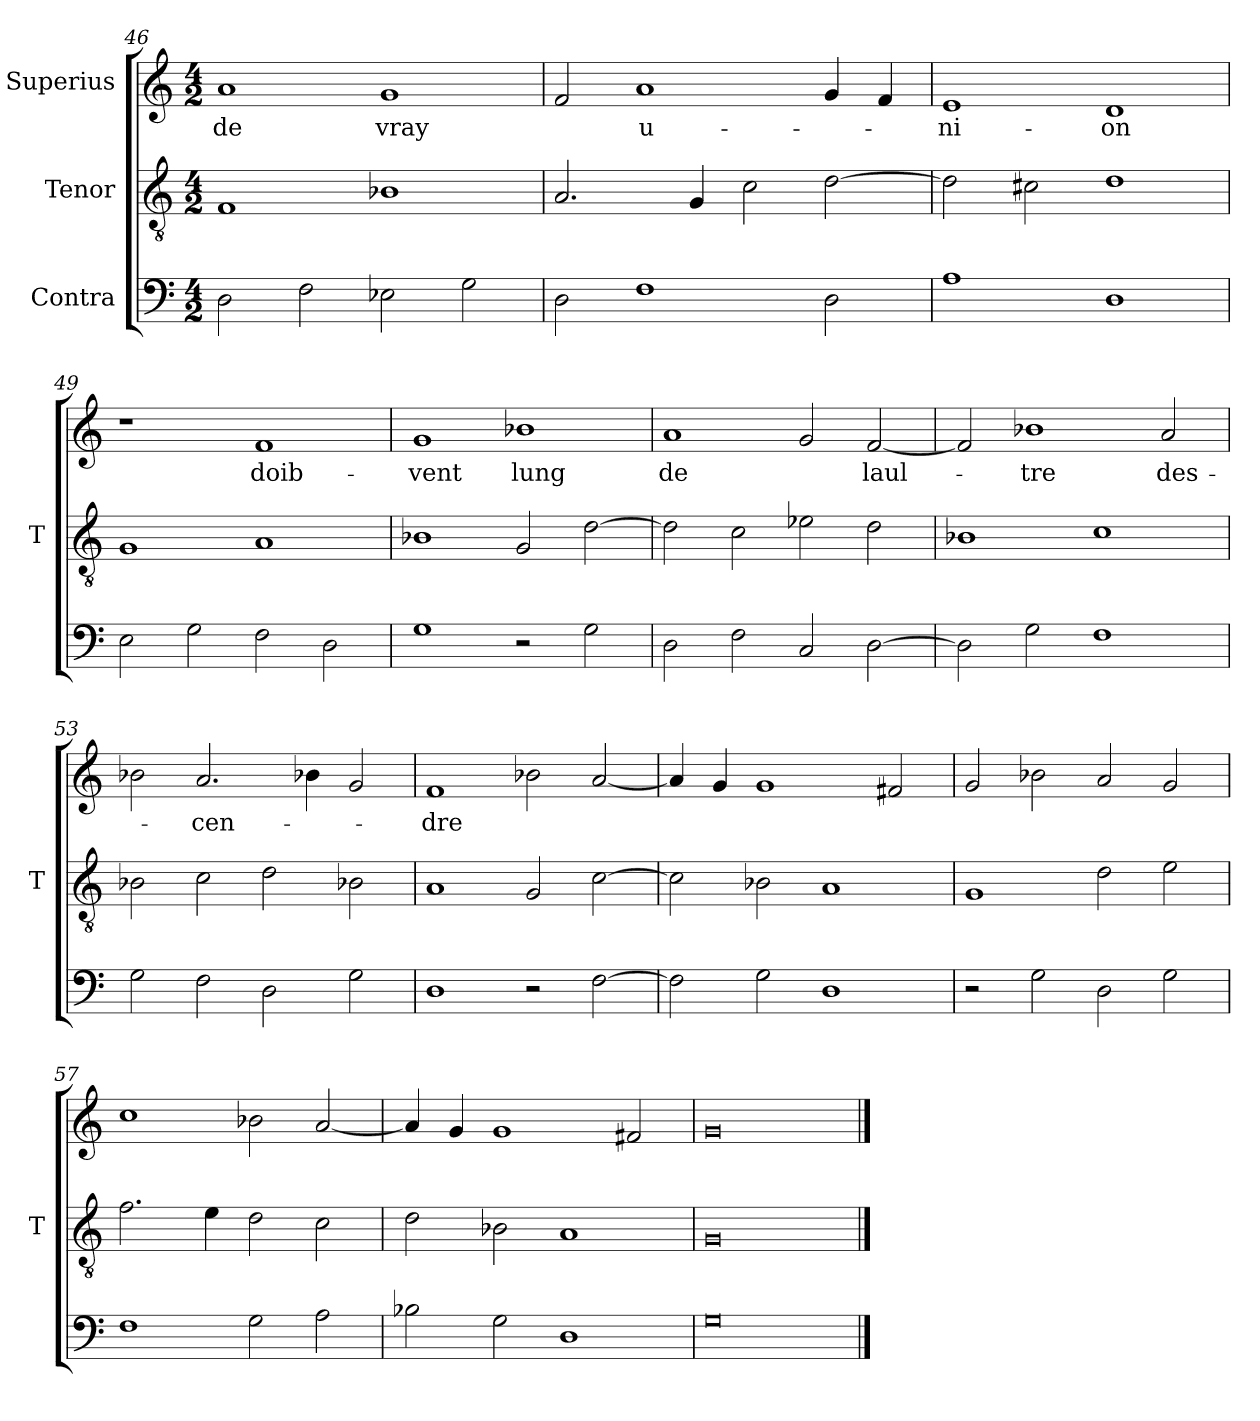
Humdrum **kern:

**kern	**kern	**kern	**text
*part3	*part2	*part1	*part1
*staff3	*staff2	*staff1	*staff1
*I"Contra	*I"Tenor	*I"Superius	*
*	*I'T	*	*
*clefF4	*clefGv2	*clefG2	*
*M4/2	*M4/2	*M4/2	*
=46	=46	=46	=46
2D	1F	1a	-de
2F	.	.	.
2E-X	1B-X	1g	-vray
2G	.	.	.
=47	=47	=47	=47
2D	2.A	2f	.
1F	.	1a	u-
.	4G	.	.
.	2c	.	.
2D	[2d	4g	.
.	.	4f	.
=48	=48	=48	=48
1A	2d]	1e	-ni-
.	2c#X	.	.
1D	1d	1d	-on
=49	=49	=49	=49
2E	1G	1r	.
2G	.	.	.
2F	1A	1f	doib-
2D	.	.	.
=50	=50	=50	=50
1G	1B-X	1g	-vent
2r	2G	1b-X	-lung
2G	[2d	.	.
=51	=51	=51	=51
2D	2d]	1a	-de
2F	2c	.	.
2C	2e-X	2g	.
[2D	2d	[2f	laul-
=52	=52	=52	=52
2D]	1B-X	2f]	.
2G	.	1b-X	-tre
1F	1c	.	.
.	.	2a	des-
=53	=53	=53	=53
2G	2B-X	2b-X	.
2F	2c	2.a	-cen-
2D	2d	.	.
.	.	4b-X	.
2G	2B-X	2g	.
=54	=54	=54	=54
1D	1A	1f	-dre
2r	2G	2b-X	.
[2F	[2c	[2a	.
=55	=55	=55	=55
2F]	2c]	4a]	.
.	.	4g	.
2G	2B-X	1g	.
1D	1A	.	.
.	.	2f#X	.
=56	=56	=56	=56
2r	1G	2g	.
2G	.	2b-X	.
2D	2d	2a	.
2G	2e	2g	.
=57	=57	=57	=57
1F	2.f	1cc	.
.	4e	.	.
2G	2d	2b-X	.
2A	2c	[2a	.
=58	=58	=58	=58
2B-X	2d	4a]	.
.	.	4g	.
2G	2B-X	1g	.
1D	1A	.	.
.	.	2f#X	.
=59	=59	=59	=59
0G	0G	0g	.
==	==	==	==
*-	*-	*-	*-
